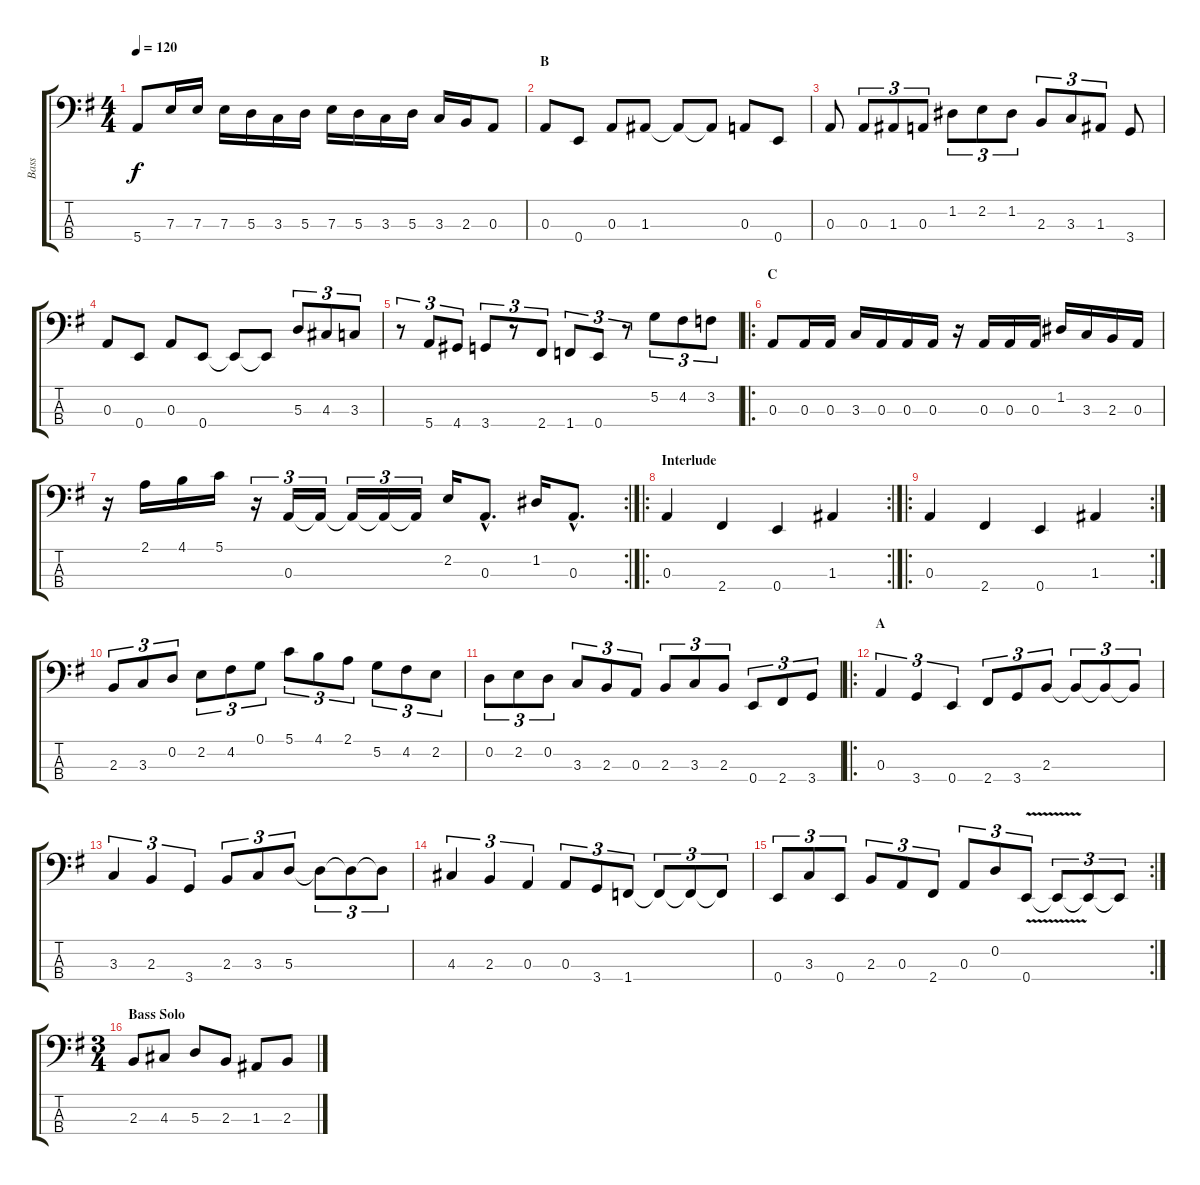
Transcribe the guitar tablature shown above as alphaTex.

\track ("Bass" "Bass") {instrument electricbasspick}
\staff {score tabs}
\tuning (G2 D2 A1 E1) {hide}
\ts (4 4)
\tempo 120
\clef f4
\ks eminor
5.4.8{dy f} 7.3.16 7.3.16 7.3.16 5.3.16 3.3.16 5.3.16 7.3.16 5.3.16 3.3.16 5.3.16 3.3.16 2.3.16 0.3.8 |
\section ("" "B")
0.3.8 0.4.8 0.3.8 1.3.8 1.3{t}.8 1.3{t}.8 0.3.8 0.4.8 |
0.3.8 0.3.8{tu (3 2)} 1.3.8{tu (3 2)} 0.3.8{tu (3 2)} 1.2.8{tu (3 2)} 2.2.8{tu (3 2)} 1.2.8{tu (3 2)} 2.3.8{tu (3 2)} 3.3.8{tu (3 2)} 1.3.8{tu (3 2)} 3.4.8 |
0.3.8 0.4.8 0.3.8 0.4.8 0.4{t}.8 0.4{t}.8 5.3.8{tu (3 2)} 4.3.8{tu (3 2)} 3.3.8{tu (3 2)} |
r.8{tu (3 2)} 5.4.8{tu (3 2)} 4.4.8{tu (3 2)} 3.4.8{tu (3 2)} r.8{tu (3 2)} 2.4.8{tu (3 2)} 1.4.8{tu (3 2)} 0.4.8{tu (3 2)} r.8{tu (3 2)} 5.2.8{tu (3 2)} 4.2.8{tu (3 2)} 3.2.8{tu (3 2)} |
\ro
\section ("" "C")
0.3.8 0.3.16 0.3.16 3.3.16 0.3.16 0.3.16 0.3.16 r.16 0.3.16 0.3.16 0.3.16 1.2.16 3.3.16 2.3.16 0.3.16 |
\rc 2
r.16 2.1.16 4.1.16 5.1.16 r.16{tu (3 2)} 0.3.16{tu (3 2)} 0.3{t}.16{tu (3 2)} 0.3{t}.16{tu (3 2)} 0.3{t}.16{tu (3 2)} 0.3{t}.16{tu (3 2)} 2.2.16 0.3{hac}.8{d} 1.2.16 0.3{hac}.8{d} |
\ro
\rc 2
\section ("" "Interlude")
0.3.4 2.4.4 0.4.4 1.3.4 |
\ro
\rc 2
0.3.4 2.4.4 0.4.4 1.3.4 |
2.3.8{tu (3 2)} 3.3.8{tu (3 2)} 0.2.8{tu (3 2)} 2.2.8{tu (3 2)} 4.2.8{tu (3 2)} 0.1.8{tu (3 2)} 5.1.8{tu (3 2)} 4.1.8{tu (3 2)} 2.1.8{tu (3 2)} 5.2.8{tu (3 2)} 4.2.8{tu (3 2)} 2.2.8{tu (3 2)} |
0.2.8{tu (3 2)} 2.2.8{tu (3 2)} 0.2.8{tu (3 2)} 3.3.8{tu (3 2)} 2.3.8{tu (3 2)} 0.3.8{tu (3 2)} 2.3.8{tu (3 2)} 3.3.8{tu (3 2)} 2.3.8{tu (3 2)} 0.4.8{tu (3 2)} 2.4.8{tu (3 2)} 3.4.8{tu (3 2)} |
\ro
\section ("" "A")
0.3.4{tu (3 2)} 3.4.4{tu (3 2)} 0.4.4{tu (3 2)} 2.4.8{tu (3 2)} 3.4.8{tu (3 2)} 2.3.8{tu (3 2)} 2.3{t}.8{tu (3 2)} 2.3{t}.8{tu (3 2)} 2.3{t}.8{tu (3 2)} |
3.3.4{tu (3 2)} 2.3.4{tu (3 2)} 3.4.4{tu (3 2)} 2.3.8{tu (3 2)} 3.3.8{tu (3 2)} 5.3.8{tu (3 2)} 5.3{t}.8{tu (3 2)} 5.3{t}.8{tu (3 2)} 5.3{t}.8{tu (3 2)} |
4.3.4{tu (3 2)} 2.3.4{tu (3 2)} 0.3.4{tu (3 2)} 0.3.8{tu (3 2)} 3.4.8{tu (3 2)} 1.4.8{tu (3 2)} 1.4{t}.8{tu (3 2)} 1.4{t}.8{tu (3 2)} 1.4{t}.8{tu (3 2)} |
\rc 2
0.4.8{tu (3 2)} 3.3.8{tu (3 2)} 0.4.8{tu (3 2)} 2.3.8{tu (3 2)} 0.3.8{tu (3 2)} 2.4.8{tu (3 2)} 0.3.8{tu (3 2)} 0.2.8{tu (3 2)} 0.4{v}.8{tu (3 2)} 0.4{t}.8{tu (3 2)} 0.4{t}.8{tu (3 2)} 0.4{t}.8{tu (3 2)} |
\ts (3 4)
\section ("" "Bass Solo")
2.3.8 4.3.8 5.3.8 2.3.8 1.3.8 2.3.8
